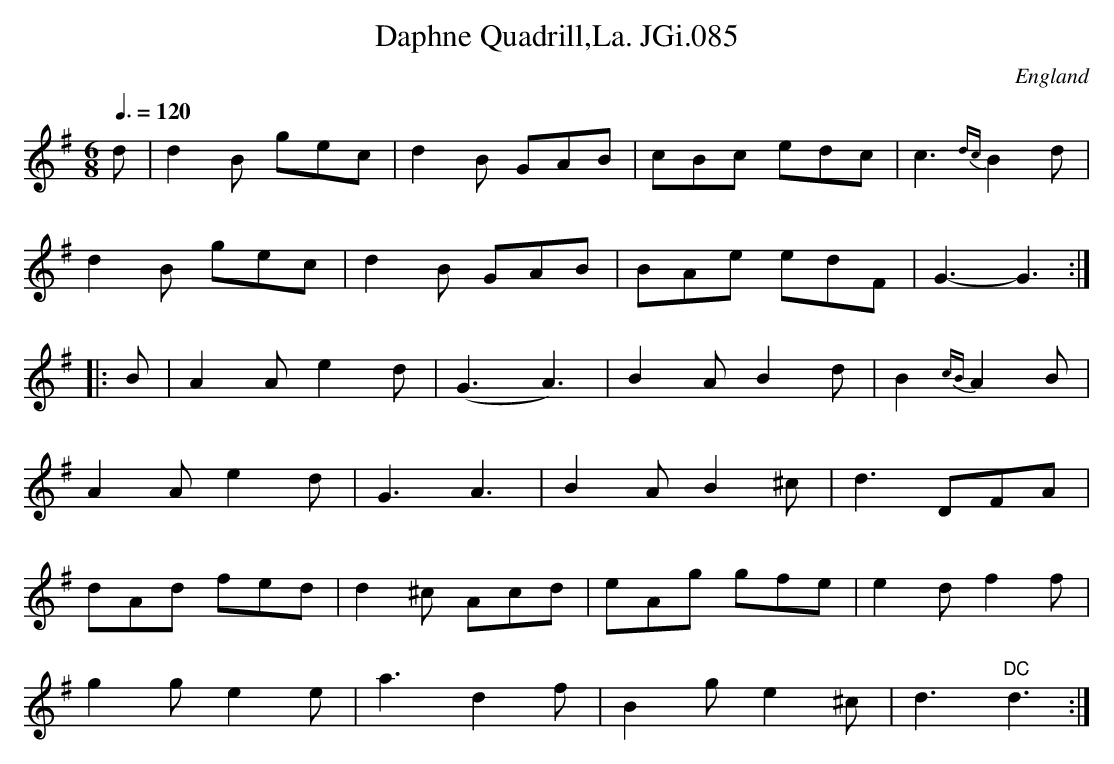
X:1
T:Daphne Quadrill,La. JGi.085
O:England
M:6/8
L:1/8
Q:3/8=120
K:G major
d|d2B gec|d2B GAB|cBc edc|c3{dc}B2d|
d2B gec|d2B GAB|BAe edF|G3-G3:|
|:B|A2Ae2d|(G3A3)|B2AB2d|B2{cB}A2B|
A2Ae2d|G3A3|B2AB2^c|d3 DFA|
dAd fed|d2^c Acd|eAg gfe|e2df2f|
g2ge2e|a3d2f|B2ge2^c|d3"DC"d3:|
